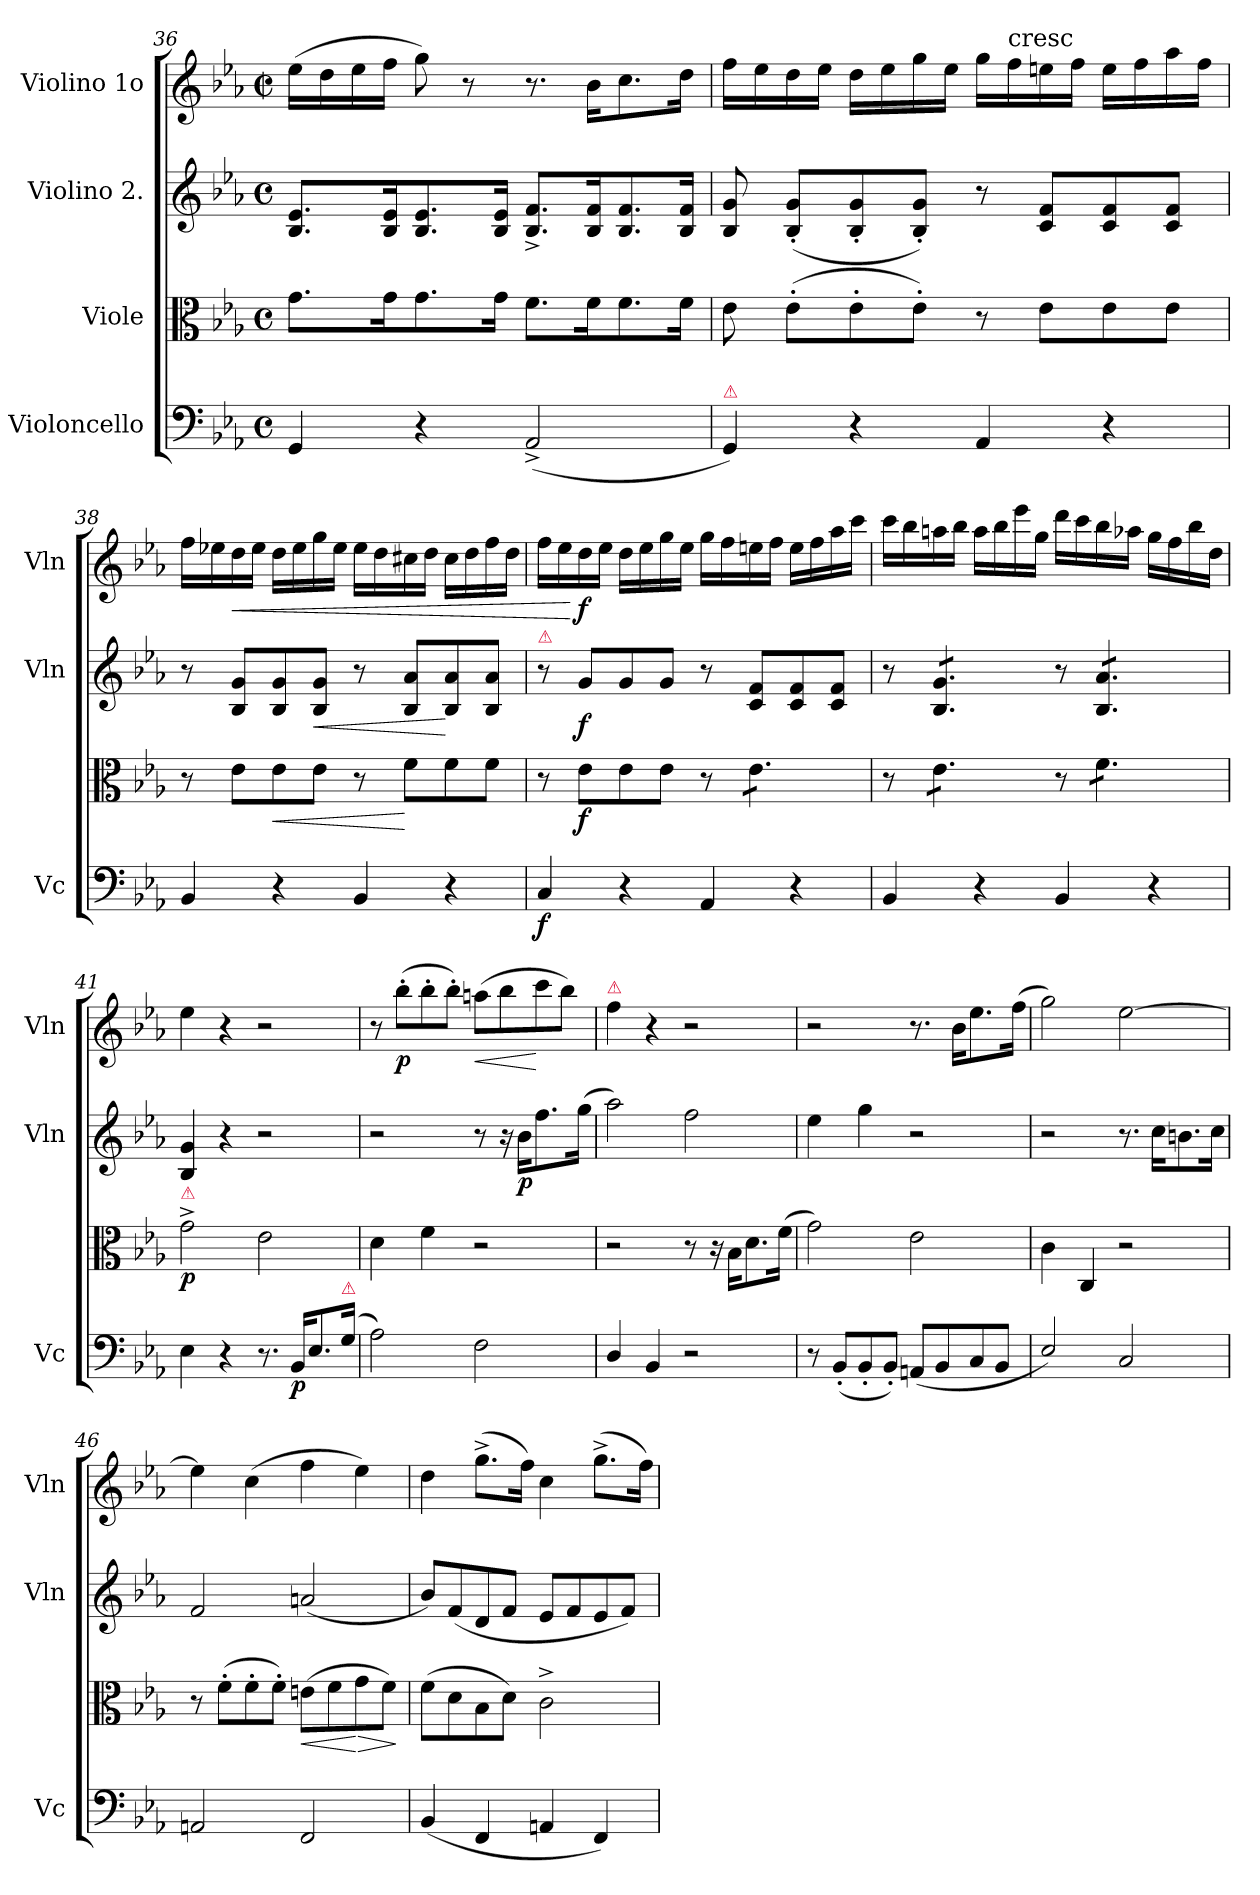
**kern	**dynam	**kern	**dynam	**kern	**dynam	**kern	**dynam
*part4	*part4	*part3	*part3	*part2	*part2	*part1	*part1
*staff4	*staff4	*staff3	*staff3	*staff2	*staff2	*staff1	*staff1
*I"Violoncello	*	*I"Viole	*	*I"Violino 2.	*	*I"Violino 1o	*
*I'Vc	*	*	*	*I'Vln	*	*I'Vln	*
*clefF4	*	*clefC3	*	*clefG2	*	*clefG2	*
*k[b-e-a-]	*	*k[b-e-a-]	*	*k[b-e-a-]	*	*k[b-e-a-]	*
*M4/4	*	*M4/4	*	*M4/4	*	*M4/4	*
*met(c)	*	*met(c)	*	*met(c)	*	*met(c|)	*
=36	=36	=36	=36	=36	=36	=36	=36
4GG/	.	8.g\L	.	8.B-/ 8.e-/L	.	(16ee-\LL	.
.	.	.	.	.	.	16dd\	.
.	.	.	.	.	.	16ee-\	.
.	.	16g\K	.	16B-/ 16e-/K	.	16ff\JJ	.
4r	.	8.g\	.	8.B-/ 8.e-/	.	8gg\)	.
.	.	.	.	.	.	8r	.
.	.	16g\Jk	.	16B-/ 16e-/Jk	.	.	.
(2AA-^>/	.	8.f\L	.	8.B-^>/ 8.f^>/L	.	8.r	.
.	.	16f\K	.	16B-/ 16f/K	.	16b-\KL	.
.	.	8.f\	.	8.B-/ 8.f/	.	8.cc\	.
.	.	16f\Jk	.	16B-/ 16f/Jk	.	16dd\Jk	.
=37	=37	=37	=37	=37	=37	=37	=37
!LO:TX:a:color=crimson:t=⚠	!	!	!	!	!	!	!
4GG/)	.	8e-\	.	8B-/ 8g/	.	16ff\LL	.
.	.	.	.	.	.	16ee-\	.
.	.	(8e-'\L	.	(8B-'/ 8g'/L	.	16dd\	.
.	.	.	.	.	.	16ee-\JJ	.
4r	.	8e-'\	.	8B-'/ 8g'/	.	16dd\LL	.
.	.	.	.	.	.	16ee-\	.
.	.	8e-'\J)	.	8B-'/ 8g'/J)	.	16gg\	.
.	.	.	.	.	.	16ee-\JJ	.
4AA-/	.	8r	.	8r	.	16gg\LL	.
!	!	!	!	!	!	!LO:TX:t=cresc	!
.	.	.	.	.	.	16ff\	.
.	.	8e-\L	.	8c/ 8f/L	.	16een\	.
.	.	.	.	.	.	16ff\JJ	.
4r	.	8e-\	.	8c/ 8f/	.	16ee\LL	.
.	.	.	.	.	.	16ff\	.
.	.	8e-\J	.	8c/ 8f/J	.	16aa-\	.
.	.	.	.	.	.	16ff\JJ	.
=38	=38	=38	=38	=38	=38	=38	=38
4BB-/	.	8r	.	8r	.	16ff\LL	.
.	.	.	.	.	.	16ee-X\	.
!	!	!	!	!	!	!	!LO:HP:b
.	.	8e-\L	.	8B-/ 8g/L	.	16dd\	<
.	.	.	.	.	.	16ee-\JJ	.
!	!	!	!LO:HP:b	!	!	!	!
4r	.	8e-\	<	8B-/ 8g/	.	16dd\LL	.
.	.	.	.	.	.	16ee-\	.
!	!	!	!	!	!LO:HP:b	!	!
.	.	8e-\J	.	8B-/ 8g/J	<	16gg\	.
.	.	.	.	.	.	16ee-\JJ	.
4BB-/	.	8r	.	8r	.	16ee-\LL	.
.	.	.	.	.	.	16dd\	.
.	.	8f\L	[	8B-/ 8a-/L	.	16cc#X\	.
.	.	.	.	.	.	16dd\JJ	.
4r	.	8f\	.	8B-/ 8a-/	[	16cc#\LL	.
.	.	.	.	.	.	16dd\	.
.	.	8f\J	.	8B-/ 8a-/J	.	16ff\	.
.	.	.	.	.	.	16dd\JJ	.
=39	=39	=39	=39	=39	=39	=39	=39
!	!	!	!	!LO:TX:a:color=crimson:t=⚠	!	!	!
4C/	f	8r	.	8r	.	16ff\LL	.
.	.	.	.	.	.	16ee-\	.
.	.	8e-\L	f	8g/L	f	16dd\	[ f
.	.	.	.	.	.	16ee-\JJ	.
4r	.	8e-\	.	8g/	.	16dd\LL	.
.	.	.	.	.	.	16ee-\	.
.	.	8e-\J	.	8g/J	.	16gg\	.
.	.	.	.	.	.	16ee-\JJ	.
4AA-/	.	8r	.	8r	.	16gg\LL	.
.	.	.	.	.	.	16ff\	.
*	*	*tremolo	*	*	*	*	*
.	.	8e-\L	.	8c/ 8f/L	.	16een\	.
.	.	.	.	.	.	16ff\JJ	.
4r	.	8e-\	.	8c/ 8f/	.	16ee\LL	.
.	.	.	.	.	.	16ff\	.
.	.	8e-\J	.	8c/ 8f/J	.	16aa-\	.
.	.	.	.	.	.	16ccc\JJ	.
=40	=40	=40	=40	=40	=40	=40	=40
4BB-/	.	8r	.	8r	.	16ccc\LL	.
.	.	.	.	.	.	16bb-\	.
!	!	!	!	!LO:TX:a:color=crimson:t=⚠	!	!	!
*	*	*	*	*tremolo	*	*	*
.	.	8e-\L	.	8B-/ 8g/L	.	16aan\	.
.	.	.	.	.	.	16bb-\JJ	.
4r	.	8e-\	.	8B-/ 8g/	.	16aa\LL	.
.	.	.	.	.	.	16bb-\	.
.	.	8e-\J	.	8B-/ 8g/J	.	16eee-\	.
.	.	.	.	.	.	16gg\JJ	.
4BB-/	.	8r	.	8r	.	16ddd\LL	.
.	.	.	.	.	.	16ccc\	.
.	.	8f\L	.	8B-/ 8a-/L	.	16bb-\	.
.	.	.	.	.	.	16aa-X\JJ	.
4r	.	8f\	.	8B-/ 8a-/	.	16gg\LL	.
.	.	.	.	.	.	16ff\	.
.	.	8f\J	.	8B-/ 8a-/J	.	16bb-\	.
*	*	*	*	*Xtremolo	*	*	*
*	*	*Xtremolo	*	*	*	*	*
.	.	.	.	.	.	16dd\JJ	.
=41	=41	=41	=41	=41	=41	=41	=41
!	!	!LO:TX:a:color=crimson:t=⚠	!	!	!	!	!
4E-\	.	2g^<\	p	4B-/ 4g/	.	4ee-\	.
4r	.	.	.	4r	.	4r	.
8.r	.	2e-\	.	2r	.	2r	.
16BB-/KL	p	.	.	.	.	.	.
8.E-/	.	.	.	.	.	.	.
!LO:TX:a:color=crimson:t=⚠	!	!	!	!	!	!	!
(16G/Jk	.	.	.	.	.	.	.
=42	=42	=42	=42	=42	=42	=42	=42
2A-\)	.	4d\	.	2r	.	8r	.
.	.	.	.	.	.	(8bb-'\L	p.
.	.	4f\	.	.	.	8bb-'\	.
.	.	.	.	.	.	8bb-'\J)	.
!	!	!	!	!	!	!	!LO:HP:b
2F\	.	2r	.	8r	.	(8aan\L	<
.	.	.	.	16r	.	8bb-\	.
.	.	.	.	16b-\KL	p.	.	.
.	.	.	.	8.ff\	.	8ccc\	[
.	.	.	.	.	.	8bb-\J)	.
.	.	.	.	(16gg\Jk	.	.	.
=43	=43	=43	=43	=43	=43	=43	=43
!	!	!	!	!	!	!LO:TX:a:color=crimson:t=⚠	!
4D/	.	2r	.	2aa-\)	.	4ff\	.
4BB-/	.	.	.	.	.	4r	.
2r	.	8r	.	2ff\	.	2r	.
.	.	16r	.	.	.	.	.
.	.	16B-\KL	.	.	.	.	.
.	.	8.d\	.	.	.	.	.
.	.	(16f\Jk	.	.	.	.	.
=44	=44	=44	=44	=44	=44	=44	=44
8r	.	2g\)	.	4ee-\	.	2r	.
(8BB-'/L	.	.	.	.	.	.	.
8BB-'/	.	.	.	4gg\	.	.	.
8BB-'/J)	.	.	.	.	.	.	.
(8AAn/L	.	2e-\	.	2r	.	8.r	.
8BB-/	.	.	.	.	.	.	.
.	.	.	.	.	.	16b-\KL	.
8C/	.	.	.	.	.	8.ee-\	.
8BB-/J	.	.	.	.	.	.	.
.	.	.	.	.	.	(16ff\Jk	.
=45	=45	=45	=45	=45	=45	=45	=45
2E-/)	.	4c\	.	2r	.	2gg\)	.
.	.	4C/	.	.	.	.	.
2C/	.	2r	.	8.r	.	[2ee-\	.
.	.	.	.	16cc\KL	.	.	.
.	.	.	.	8.bn\	.	.	.
.	.	.	.	16cc\Jk	.	.	.
=46	=46	=46	=46	=46	=46	=46	=46
2AAn/	.	8r	.	2f/	.	4ee-\]	.
.	.	(8f'\L	.	.	.	.	.
.	.	8f'\	.	.	.	(4cc\	.
.	.	8f'\J)	.	.	.	.	.
!	!	!	!LO:HP:b	!	!	!	!
2FF/	.	(8en\L	<	(2an/	.	4ff\	.
.	.	8f\	.	.	.	.	.
!	!	!	!LO:HP:n=1:b	!	!	!	!
.	.	8g\	[ >	.	.	4ee-\)	.
.	.	8f\J)	.	.	.	.	.
.	.	.	]	.	.	.	.
=47	=47	=47	=47	=47	=47	=47	=47
(4BB-/	.	(8f\L	.	8b-/L)	.	4dd\	.
.	.	8d\	.	(8f/	.	.	.
4FF/	.	8B-\	.	8d/	.	(8.gg^<\L	.
.	.	8d\J)	.	8f/J	.	.	.
.	.	.	.	.	.	16ff\Jk)	.
4AAn/	.	2c^>\	.	8e-/L	.	4cc\	.
.	.	.	.	8f/	.	.	.
4FF/)	.	.	.	8e-/	.	(8.gg^<\L	.
.	.	.	.	8f/J)	.	.	.
.	.	.	.	.	.	16ff\Jk)	.
=	=	=	=	=	=	=	=
*-	*-	*-	*-	*-	*-	*-	*-
